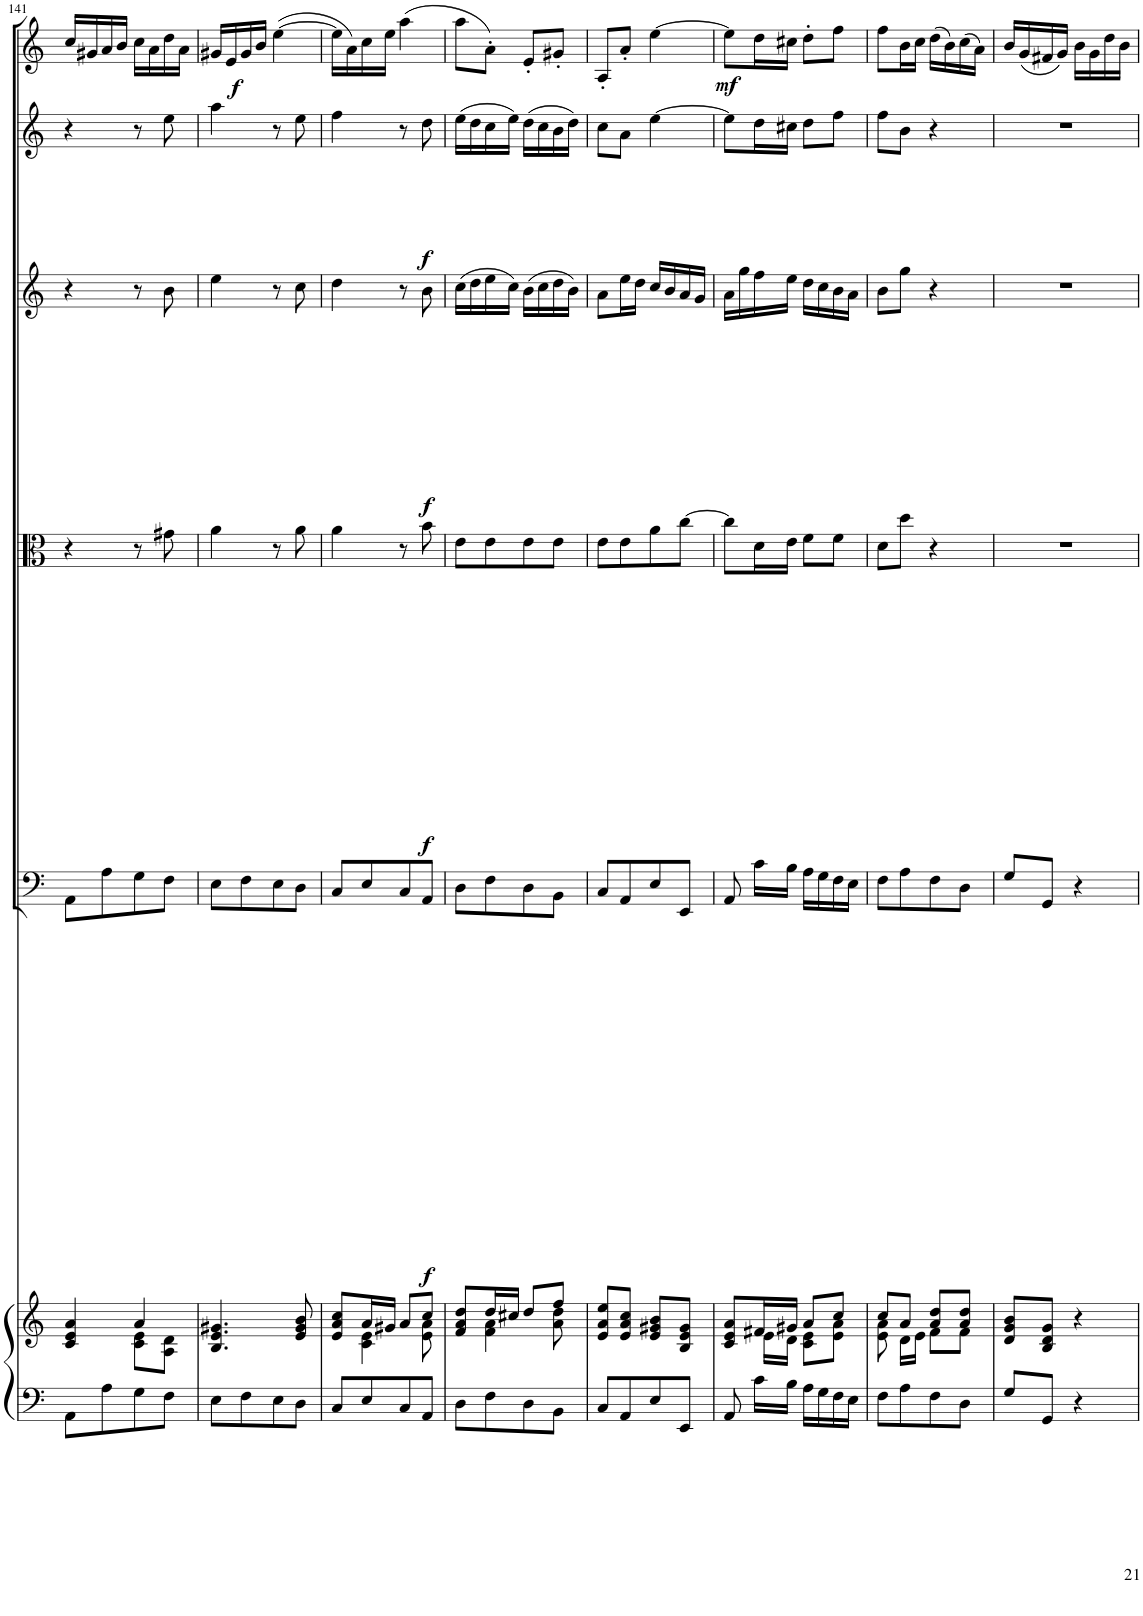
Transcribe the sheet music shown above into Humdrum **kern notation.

**kern	**kern	**dynam	**kern	**dynam	**kern	**dynam	**kern	**dynam	**kern	**dynam	**kern	**dynam
*part6	*part6	*part6	*part5	*part5	*part4	*part4	*part3	*part3	*part2	*part2	*part1	*part1
*staff7	*staff6	*staff6/7	*staff5	*staff5	*staff4	*staff4	*staff3	*staff3	*staff2	*staff2	*staff1	*staff1
*I"Harpsichord	*	*	*I"Violoncellos  and Basses	*	*I"Violas	*	*I"Violins 2	*	*I"Violins 1	*	*I"Solo Violin	*
*I'Hpschd	*	*	*	*	*	*	*	*	*	*	*I'Vln	*
!!LO:PB:g=z
*clefF4	*clefG2	*	*clefF4	*	*clefC3	*	*clefG2	*	*clefG2	*	*clefG2	*
*k[]	*k[]	*	*k[]	*	*k[]	*	*k[]	*	*k[]	*	*k[]	*
*M2/4	*M2/4	*	*M2/4	*	*M2/4	*	*M2/4	*	*M2/4	*	*M2/4	*
=141	=141	=141	=141	=141	=141	=141	=141	=141	=141	=141	=141	=141
*	*^	*	*	*	*	*	*	*	*	*	*	*
8AA\L	4c/ 4e/ 4a/	4ryy	.	8AA\L	.	4r	.	4r	.	4r	.	16cc/LL	.
.	.	.	.	.	.	.	.	.	.	.	.	16g#X/	.
8A\	.	.	.	8A\	.	.	.	.	.	.	.	16a/	.
.	.	.	.	.	.	.	.	.	.	.	.	16b/JJ	.
8G\	4a/	8c\ 8e\L	.	8G\	.	8r	.	8r	.	8r	.	16cc\LL	.
.	.	.	.	.	.	.	.	.	.	.	.	16a\	.
8F\J	.	8A\ 8d\J	.	8F\J	.	8g#X\	.	8b\	.	8ee\	.	16dd\	.
.	.	.	.	.	.	.	.	.	.	.	.	16a\JJ	.
*	*v	*v	*	*	*	*	*	*	*	*	*	*	*
=142	=142	=142	=142	=142	=142	=142	=142	=142	=142	=142	=142	=142
!	!	!	!	!	!	!	!	!	!	!	!	!LO:DY:b
8E\L	4.B/ 4.e/ 4.g#X/	.	8E\L	.	4a\	.	4ee\	.	4aa\	.	16g#X/LL	f
.	.	.	.	.	.	.	.	.	.	.	16e/	.
8F\	.	.	8F\	.	.	.	.	.	.	.	16g#/	.
.	.	.	.	.	.	.	.	.	.	.	16b/JJ	.
8E\	.	.	8E\	.	8r	.	8r	.	8r	.	([4ee\	.
!	!	!LO:DY:b=2	!	!LO:DY:b	!	!LO:DY:b	!	!LO:DY:b	!	!LO:DY:b	!	!
8D\J	8e/ 8g#/ 8b/	f	8D\J	f	8a\	f	8cc\	f	8ee\	f	.	.
=143	=143	=143	=143	=143	=143	=143	=143	=143	=143	=143	=143	=143
*	*^	*	*	*	*	*	*	*	*	*	*	*
8C/L	8e/ 8a/ 8cc/L	8ryy	.	8C/L	.	4a\	.	4dd\	.	4ff\	.	16ee\LL]	.
.	.	.	.	.	.	.	.	.	.	.	.	16a\)	.
8E/	16a/L	4c\ 4e\	.	8E/	.	.	.	.	.	.	.	16cc\	.
.	16g#X/JJ	.	.	.	.	.	.	.	.	.	.	16ee\JJ	.
8C/	8a/L	.	.	8C/	.	8r	.	8r	.	8r	.	(4aa\	.
8AA/J	8cc/J	8e\ 8a\	.	8AA/J	.	8b\	.	8b\	.	8dd\	.	.	.
=144	=144	=144	=144	=144	=144	=144	=144	=144	=144	=144	=144	=144	=144
8D\L	8f/ 8a/ 8dd/L	8ryy	.	8D\L	.	8e\L	.	(16cc\LL	.	(16ee\LL	.	8aa\L	.
.	.	.	.	.	.	.	.	16dd\	.	16dd\	.	.	.
8F\	16dd/L	4f\ 4a\	.	8F\	.	8e\	.	16ee\	.	16cc\	.	8a'\J)	.
.	16cc#X/JJ	.	.	.	.	.	.	16cc\JJ)	.	16ee\JJ)	.	.	.
8D\	8dd/L	.	.	8D\	.	8e\	.	(16b\LL	.	(16dd\LL	.	8e'/L	.
.	.	.	.	.	.	.	.	16cc\	.	16cc\	.	.	.
8BB\J	8ff/J	8a\ 8dd\	.	8BB\J	.	8e\J	.	16dd\	.	16b\	.	8g#X'/J	.
.	.	.	.	.	.	.	.	16b\JJ)	.	16dd\JJ)	.	.	.
*	*v	*v	*	*	*	*	*	*	*	*	*	*	*
=145	=145	=145	=145	=145	=145	=145	=145	=145	=145	=145	=145	=145
8C/L	8e/ 8a/ 8ee/L	.	8C/L	.	8e\L	.	8a\L	.	8cc\L	.	8A'/L	.
8AA/	8e/ 8a/ 8cc/J	.	8AA/	.	8e\	.	16ee\L	.	8a\J	.	8a'/J	.
.	.	.	.	.	.	.	16dd\JJ	.	.	.	.	.
!	!	!	!	!	!	!	!	!	!	!	!	!LO:DY:b
8E/	8e/ 8g#X/ 8b/L	.	8E/	.	8a\	.	16cc/LL	.	[4ee\	.	[4ee\	mf
.	.	.	.	.	.	.	16b/	.	.	.	.	.
8EE/J	8B/ 8e/ 8g#/J	.	8EE/J	.	[8cc\J	.	16a/	.	.	.	.	.
.	.	.	.	.	.	.	16g/JJ	.	.	.	.	.
=146	=146	=146	=146	=146	=146	=146	=146	=146	=146	=146	=146	=146
*	*^	*	*	*	*	*	*	*	*	*	*	*
8AA/	8c/ 8e/ 8a/L	8ryy	.	8AA/	.	8cc\L]	.	16a\LL	.	8ee\L]	.	8ee\L]	.
.	.	.	.	.	.	.	.	16gg\	.	.	.	.	.
16c\LL	16f#X/L	16e\LL	.	16c\LL	.	16d\L	.	16ff\	.	16dd\L	.	16dd\L	.
16B\JJ	16g#X/JJ	16d\JJ	.	16B\JJ	.	16e\JJ	.	16ee\JJ	.	16cc#X\JJ	.	16cc#X\JJ	.
16A\LL	8a/L	8c\ 8e\L	.	16A\LL	.	8f\L	.	16dd\LL	.	8dd\L	.	8dd'\L	.
16G\	.	.	.	16G\	.	.	.	16cc\	.	.	.	.	.
16F\	8cc/J	8e\ 8a\J	.	16F\	.	8f\J	.	16b\	.	8ff\J	.	8ff\J	.
16E\JJ	.	.	.	16E\JJ	.	.	.	16a\JJ	.	.	.	.	.
=147	=147	=147	=147	=147	=147	=147	=147	=147	=147	=147	=147	=147	=147
8F\L	8cc/L	8e\ 8a\	.	8F\L	.	8d\L	.	8b\L	.	8ff\L	.	8ff\L	.
8A\	8a/J	16d\LL	.	8A\	.	8dd\J	.	8gg\J	.	8b\J	.	16b\L	.
.	.	16e\JJ	.	.	.	.	.	.	.	.	.	16cc\JJ	.
8F\	8a/ 8dd/L	8f\L	.	8F\	.	4r	.	4r	.	4r	.	(16dd\LL	.
.	.	.	.	.	.	.	.	.	.	.	.	16b\)	.
8D\J	8a/ 8dd/J	8f\J	.	8D\J	.	.	.	.	.	.	.	(16cc\	.
.	.	.	.	.	.	.	.	.	.	.	.	16a\JJ)	.
*	*v	*v	*	*	*	*	*	*	*	*	*	*	*
=148	=148	=148	=148	=148	=148	=148	=148	=148	=148	=148	=148	=148
8G/L	8d/ 8g/ 8b/L	.	8G/L	.	2r	.	2r	.	2r	.	16b/LL	.
.	.	.	.	.	.	.	.	.	.	.	(16g/	.
8GG/J	8B/ 8d/ 8g/J	.	8GG/J	.	.	.	.	.	.	.	16f#X/	.
.	.	.	.	.	.	.	.	.	.	.	16g/JJ)	.
4r	4r	.	4r	.	.	.	.	.	.	.	16b\LL	.
.	.	.	.	.	.	.	.	.	.	.	16g\	.
.	.	.	.	.	.	.	.	.	.	.	16dd\	.
.	.	.	.	.	.	.	.	.	.	.	16b\JJ	.
=	=	=	=	=	=	=	=	=	=	=	=	=
*-	*-	*-	*-	*-	*-	*-	*-	*-	*-	*-	*-	*-
